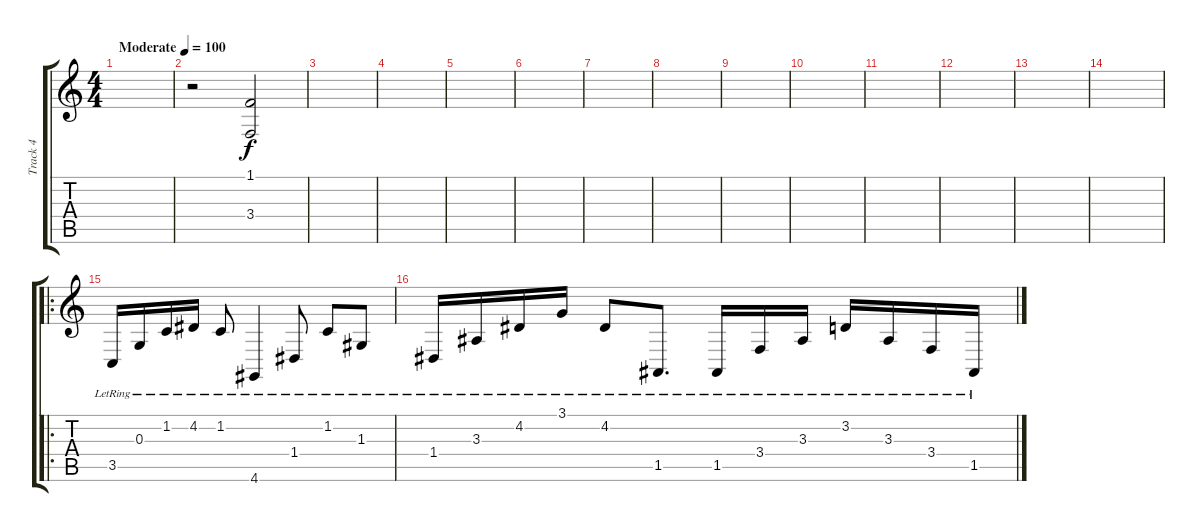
\track ("Track 4" "Track 4") {instrument acousticgrandpiano}
\staff {score tabs}
\tuning (E4 B3 G3 D3 A2 E2) {hide}
\ts (4 4)
\tempo (100 "Moderate")
\clef g2
\ks c
|
r.2{instrument reversecymbal} (1.1 3.4).2 |
|
|
|
|
|
|
|
|
|
|
|
|
\ro
3.5{lr}.16 0.3{lr}.16 1.2{lr}.16 4.2{lr}.16 1.2{lr}.8 4.6{lr}.4 1.4{lr}.8 1.2{lr}.8 1.3{lr}.8 |
1.4{lr}.16 3.3{lr}.16 4.2{lr}.16 3.1{lr}.16 4.2{lr}.8 1.5{lr}.8{d} 1.5{lr}.16 3.4{lr}.16 3.3{lr}.16 3.2{lr}.16 3.3{lr}.16 3.4{lr}.16 1.5{lr}.16
